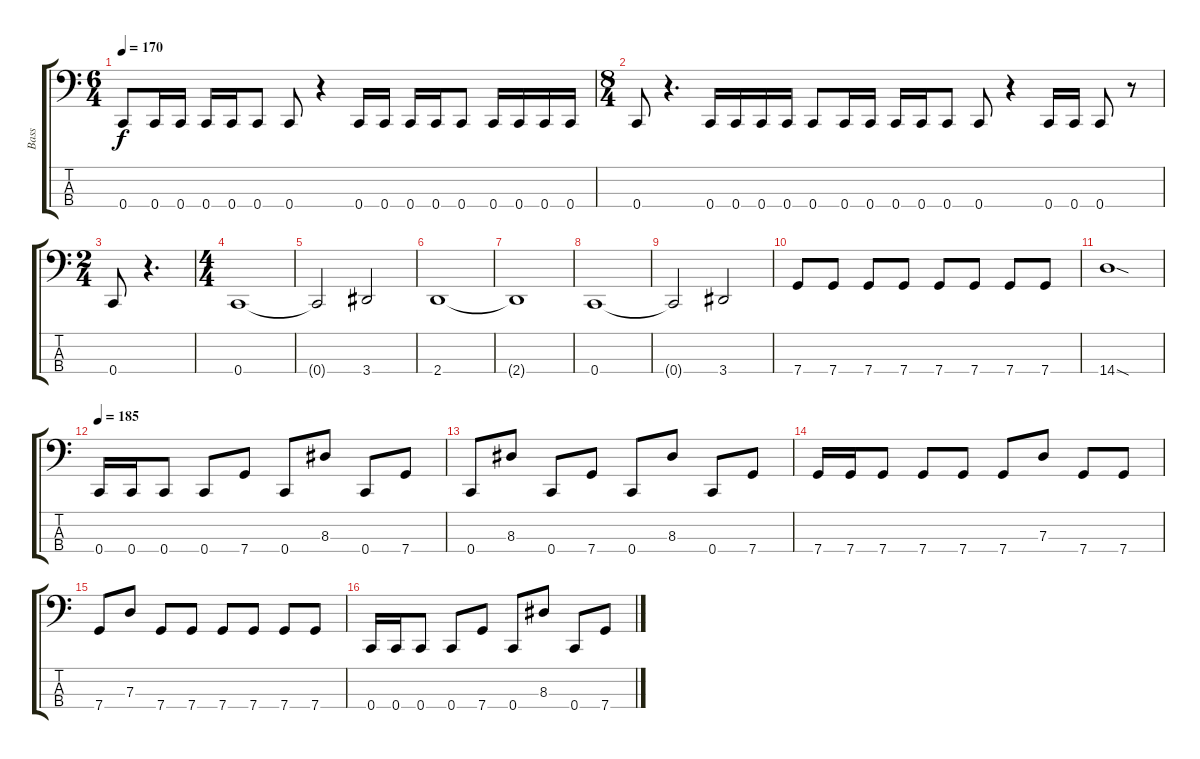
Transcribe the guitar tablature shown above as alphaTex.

\track ("Bass" "Bass") {instrument electricbasspick}
\staff {score tabs}
\tuning (F2 C2 G1 C1) {hide}
\ts (6 4)
\tempo 170
\clef f4
\ks c
0.4.8{dy f} 0.4.16 0.4.16 0.4.16 0.4.16 0.4.8 0.4.8 r.4 0.4.16 0.4.16 0.4.16 0.4.16 0.4.8 0.4.16 0.4.16 0.4.16 0.4.16 |
\ts (8 4)
0.4.8 r.4{d} 0.4.16 0.4.16 0.4.16 0.4.16 0.4.8 0.4.16 0.4.16 0.4.16 0.4.16 0.4.8 0.4.8 r.4 0.4.16 0.4.16 0.4.8 r.8 |
\ts (2 4)
0.4.8 r.4{d} |
\ts (4 4)
0.4.1 |
0.4{t}.2 3.4.2 |
2.4.1 |
2.4{t}.1 |
0.4.1 |
0.4{t}.2 3.4.2 |
7.4.8 7.4.8 7.4.8 7.4.8 7.4.8 7.4.8 7.4.8 7.4.8 |
14.4{sod}.1 |
\tempo 185
0.4.16 0.4.16 0.4.8 0.4.8 7.4.8 0.4.8 8.3.8 0.4.8 7.4.8 |
0.4.8 8.3.8 0.4.8 7.4.8 0.4.8 8.3.8 0.4.8 7.4.8 |
7.4.16 7.4.16 7.4.8 7.4.8 7.4.8 7.4.8 7.3.8 7.4.8 7.4.8 |
7.4.8 7.3.8 7.4.8 7.4.8 7.4.8 7.4.8 7.4.8 7.4.8 |
0.4.16 0.4.16 0.4.8 0.4.8 7.4.8 0.4.8 8.3.8 0.4.8 7.4.8
